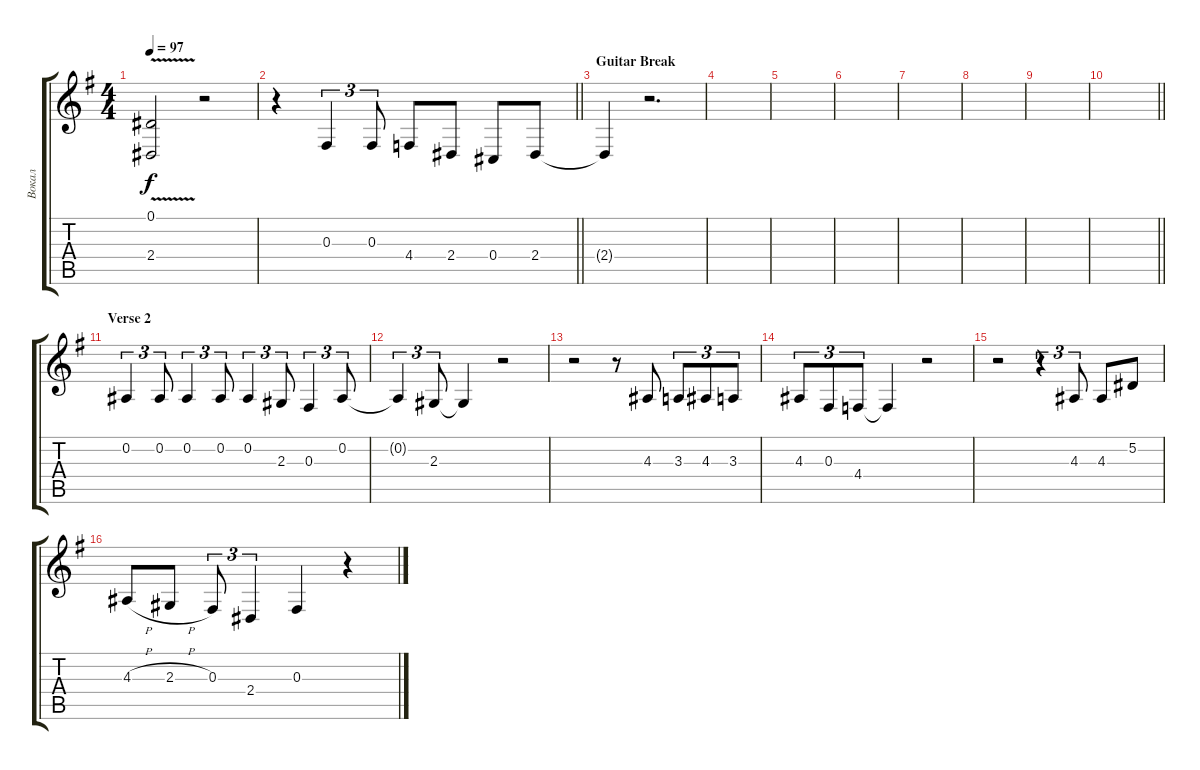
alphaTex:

\track ("Вокал" "Вокал") {instrument trumpet}
\staff {score tabs}
\tuning (Eb4 Bb3 Gb3 Db3 Ab2 Eb2) {hide}
\ts (4 4)
\tempo 97
\clef g2
\ks eminor
(0.1{v t} 2.4{v t}).2{dy f} r.2 |
\barLineRight lightlight
r.4 0.3.4{tu (3 2)} 0.3.8{tu (3 2)} 4.4.8 2.4.8 0.4.8 2.4.8 |
\section ("" "Guitar Break")
2.4{t}.4 r.2{d} |
|
|
|
|
|
|
\barLineRight lightlight
|
\section ("" "Verse 2")
0.2.4{tu (3 2)} 0.2.8{tu (3 2)} 0.2.4{tu (3 2)} 0.2.8{tu (3 2)} 0.2.4{tu (3 2)} 2.3.8{tu (3 2)} 0.3.4{tu (3 2)} 0.2.8{tu (3 2)} |
0.2{t}.4{tu (3 2)} 2.3.8{tu (3 2)} 2.3{t}.4 r.2 |
r.2 r.8 4.3.8 3.3.8{tu (3 2)} 4.3.8{tu (3 2)} 3.3.8{tu (3 2)} |
4.3.8{tu (3 2)} 0.3.8{tu (3 2)} 4.4.8{tu (3 2)} 4.4{t}.4 r.2 |
r.2 r.4{tu (3 2)} 4.3.8{tu (3 2)} 4.3.8 5.2.8 |
4.3{h}.8 2.3{h}.8 0.3.8{tu (3 2)} 2.4.4{tu (3 2)} 0.3.4 r.4
